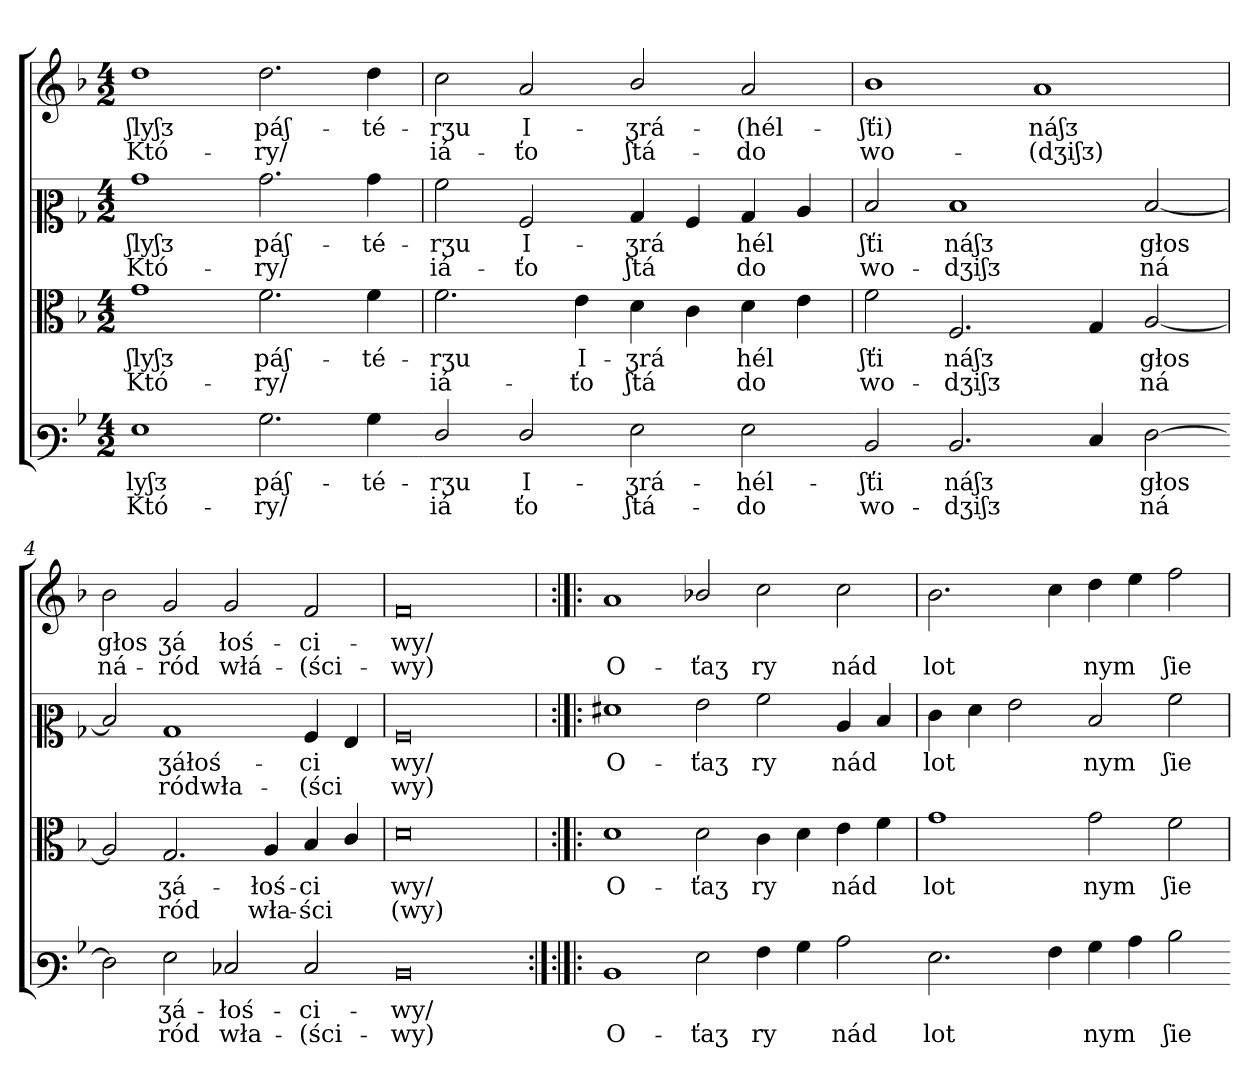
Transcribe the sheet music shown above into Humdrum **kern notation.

**kern	**text	**text	**kern	**text	**text	**kern	**text	**text	**kern	**text	**text
*part4	*part4	*part4	*part3	*part3	*part3	*part2	*part2	*part2	*part1	*part1	*part1
*staff4	*staff4	*staff4	*staff3	*staff3	*staff3	*staff2	*staff2	*staff2	*staff1	*staff1	*staff1
*clefF3	*	*	*clefC3	*	*	*clefC2	*	*	*clefG2	*	*
*k[b-]	*	*	*k[b-]	*	*	*k[b-]	*	*	*k[b-]	*	*
*M4/2	*	*	*M4/2	*	*	*M4/2	*	*	*M4/2	*	*
=1	=1	=1	=1	=1	=1	=1	=1	=1	=1	=1	=1
1G	lyʃᴣ	Któ-	1g	ʃlyʃᴣ	Któ-	1b-	ʃlyʃᴣ	Któ-	1dd	ʃlyʃᴣ	Któ-
2.B-	páʃ-	-ry/	2.f	páʃ-	-ry/	2.b-	páʃ-	-ry/	2.dd	páʃ-	-ry/
4B-	-té-	.	4f	-té-	.	4b-	-té-	.	4dd	-té-	.
=2-	=2	=2	=2	=2	=2	=2	=2	=2	=2	=2	=2
2F/	-rӡu	iá	2.f	-rӡu	iá-	2a	-rӡu	iá-	2cc	-rӡu	iá-
2F/	I-	ťo	.	.	.	2A	I-	-ťo	2a	I-	-ťo
.	.	.	4e	I-	-ťo	.	.	.	.	.	.
2G	-ӡrá-	ʃtá-	4d	-ӡrá	ʃtá	4B-	-ӡrá	ʃtá	2b-/	-ӡrá-	ʃtá-
.	.	.	4c	.	.	4A	.	.	.	.	.
2G	-hél-	-do	4d	hél	do	4B-	hél	do	2a	-(hél-	-do
.	.	.	4e	.	.	4c	.	.	.	.	.
=3-	=3	=3	=3	=3	=3	=3	=3	=3	=3	=3	=3
2D	-ʃťi	wo-	2f	ʃťi	wo-	2d	ʃťi	wo-	1b-	-ʃťi)	wo-
2.D	náʃᴣ	-dӡiʃᴣ	2.F	náʃᴣ	-dӡiʃᴣ	1d	náʃᴣ	-dӡiʃᴣ	.	.	.
.	.	.	.	.	.	.	.	.	1a	náʃᴣ	-(dӡiʃᴣ)
4E	.	.	4G	.	.	.	.	.	.	.	.
[2F	głos	ná	[2A	głos	ná	[2d	głos	ná	.	.	.
=4-	=4	=4	=4	=4	=4	=4	=4	=4	=4	=4	=4
2F]	.	.	2A]	.	.	2d]	.	.	2b-	głos	ná-
2G	ӡá-	ród	2.G	ӡá-	ród	1B-	ӡáłoś-	ródwła-	2g	ӡá	-ród
2E-X	-łoś-	wła-	.	.	.	.	.	.	2g	łoś-	włá-
.	.	.	4A	-łoś-	wła-	.	.	.	.	.	.
2E-	-ci-	-(ści-	4B-	-ci	-ści	4A	-ci	-(ści	2f	-ci-	-(ści-
.	.	.	4c/	.	.	4G	.	.	.	.	.
=5-	=5	=5	=5	=5	=5	=5	=5	=5	=5	=5	=5
0D	-wy/	-wy)	0d	wy/	(wy)	0A	wy/	wy)	0f	-wy/	-wy)
=:|!:	=	=	=	=	=	=	=	=	=	=	=
1D	.	O-	1d	O-	.	1f#X	O-	.	1a	.	O-
2G	.	-ťaӡ	2d	-ťaӡ	.	2g	-ťaӡ	.	2b-X/	.	-ťaӡ
4A	.	ry	4c	-ry	.	2a	-ry	.	2cc	.	ry
4B-	.	.	4d	.	.	.	.	.	.	.	.
2c	.	nád	4e	nád	.	4c	nád	.	2cc	.	nád
.	.	.	4f	.	.	4d	.	.	.	.	.
=8-	=8	=8	=8	=8	=8	=8	=8	=8	=8	=8	=8
2.G	.	lot	1g	lot	.	4e	lot	.	2.b-	.	lot
.	.	.	.	.	.	4f	.	.	.	.	.
.	.	.	.	.	.	2g	.	.	.	.	.
4A	.	.	.	.	.	.	.	.	4cc	.	.
4B-	.	nym	2g	nym	.	2d	nym	.	4dd	.	nym
4c	.	.	.	.	.	.	.	.	4ee	.	.
2d	.	ʃie-	2f	ʃie-	.	2a	ʃie-	.	2ff	.	ʃie-
=-	=	=	=	=	=	=	=	=	=	=	=
*-	*-	*-	*-	*-	*-	*-	*-	*-	*-	*-	*-
